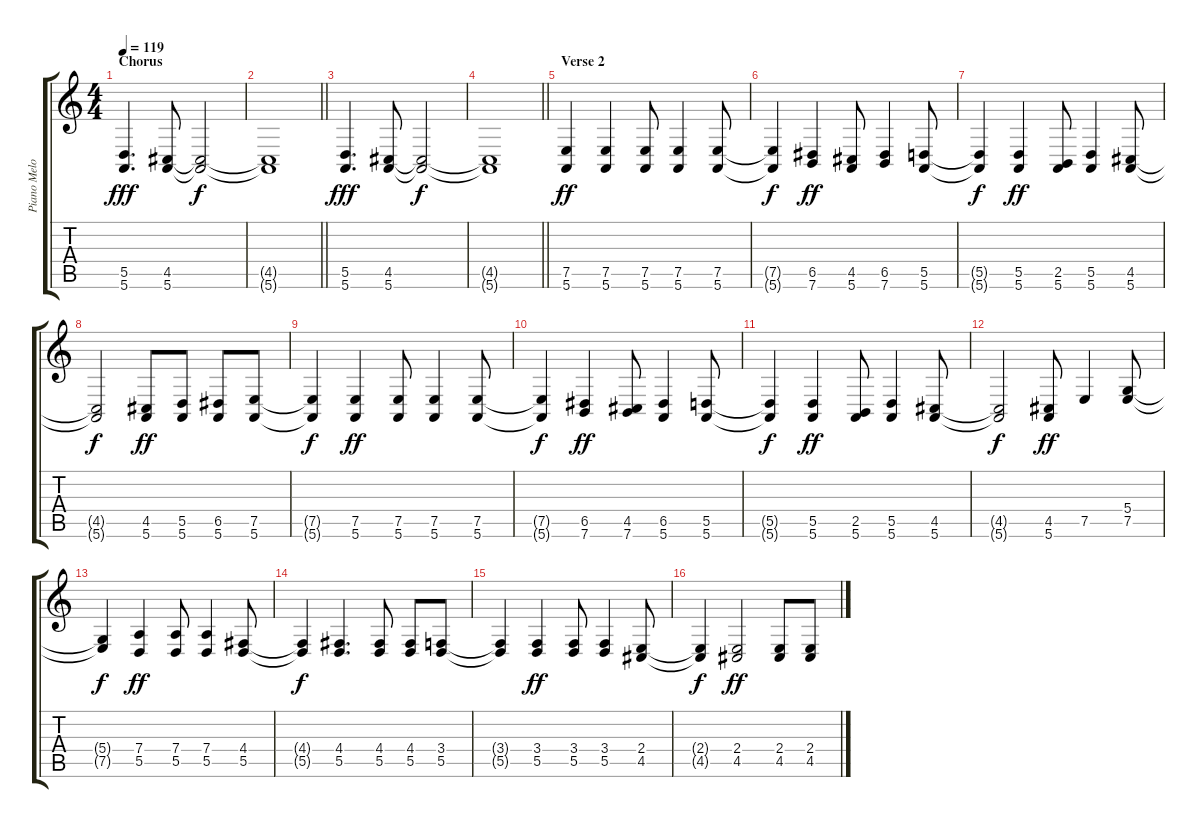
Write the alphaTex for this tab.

\track ("Piano Melody (Paul McCartney)" "Piano Melo") {instrument acousticgrandpiano}
\staff {score tabs}
\tuning (E4 B3 G3 D3 A2 E2) {hide}
\ts (4 4)
\section ("" "Chorus")
\tempo 119
\clef g2
\ks c
(5.5 5.6).4{d dy fff} (4.5 5.6).8 (4.5{t} 5.6{t}).2{dy f} |
\barLineRight lightlight
(4.5{t} 5.6{t}).1 |
(5.5 5.6).4{d dy fff} (4.5 5.6).8 (4.5{t} 5.6{t}).2{dy f} |
\barLineRight lightlight
(4.5{t} 5.6{t}).1 |
\section ("" "Verse 2")
(7.5 5.6).4{dy ff} (7.5 5.6).4 (7.5 5.6).8 (7.5 5.6).4 (7.5 5.6).8 |
(7.5{t} 5.6{t}).4{dy f} (6.5 7.6).4{dy ff} (4.5 5.6).8 (6.5 7.6).4 (5.5 5.6).8 |
(5.5{t} 5.6{t}).4{dy f} (5.5 5.6).4{dy ff} (2.5 5.6).8 (5.5 5.6).4 (4.5 5.6).8 |
(4.5{t} 5.6{t}).2{dy f} (4.5 5.6).8{dy ff} (5.5 5.6).8 (6.5 5.6).8 (7.5 5.6).8 |
(7.5{t} 5.6{t}).4{dy f} (7.5 5.6).4{dy ff} (7.5 5.6).8 (7.5 5.6).4 (7.5 5.6).8 |
(7.5{t} 5.6{t}).4{dy f} (6.5 7.6).4{dy ff} (4.5 7.6).8 (6.5 5.6).4 (5.5 5.6).8 |
(5.5{t} 5.6{t}).4{dy f} (5.5 5.6).4{dy ff} (2.5 5.6).8 (5.5 5.6).4 (4.5 5.6).8 |
(4.5{t} 5.6{t}).2{dy f} (4.5 5.6).8{dy ff} 7.5.4 (5.4 7.5).8 |
(5.4{t} 7.5{t}).4{dy f} (7.4 5.5).4{dy ff} (7.4 5.5).8 (7.4 5.5).4 (4.4 5.5).8 |
(4.4{t} 5.5{t}).4{dy f} (4.4 5.5).4{d} (4.4 5.5).8 (4.4 5.5).8 (3.4 5.5).8 |
(3.4{t} 5.5{t}).4 (3.4 5.5).4{dy ff} (3.4 5.5).8 (3.4 5.5).4 (2.4 4.5).8 |
(2.4{t} 4.5{t}).4{dy f} (2.4 4.5).2{dy ff} (2.4 4.5).8 (2.4 4.5).8
